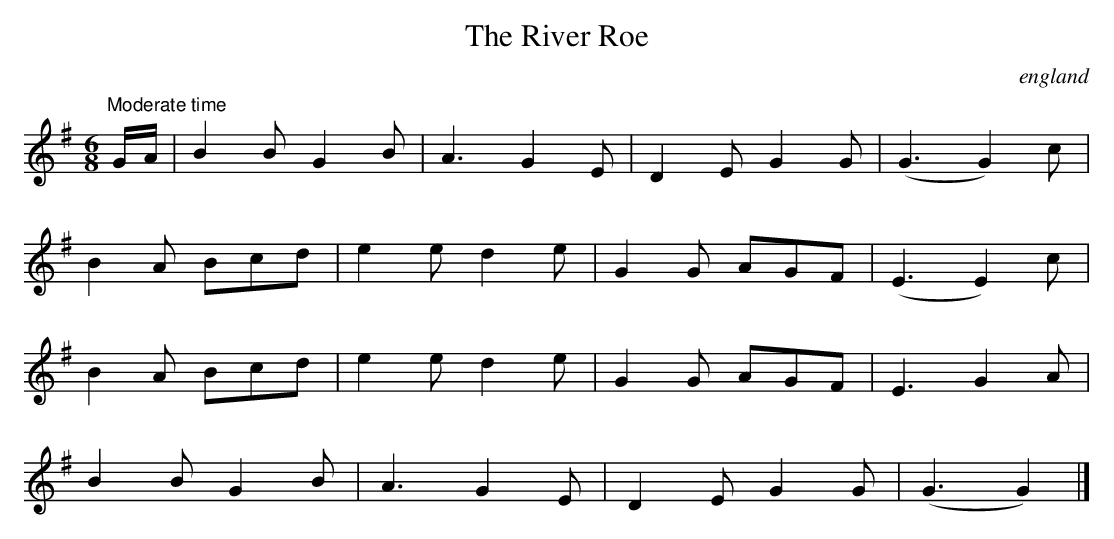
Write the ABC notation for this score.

X:1
T:The River Roe
O:england
L:1/8
M:6/8
K:G
"Moderate time"G/A/|B2 B G2 B|A3 G2 E|D2 E G2 G|(G3 G2) c|
B2 A Bcd|e2 e d2 e|G2 G AGF|(E3 E2) c|
B2 A Bcd|e2 e d2 e|G2 G AGF|E3 G2 A|
B2 B G2 B|A3 G2 E|D2 E G2 G|(G3 G2)|]
